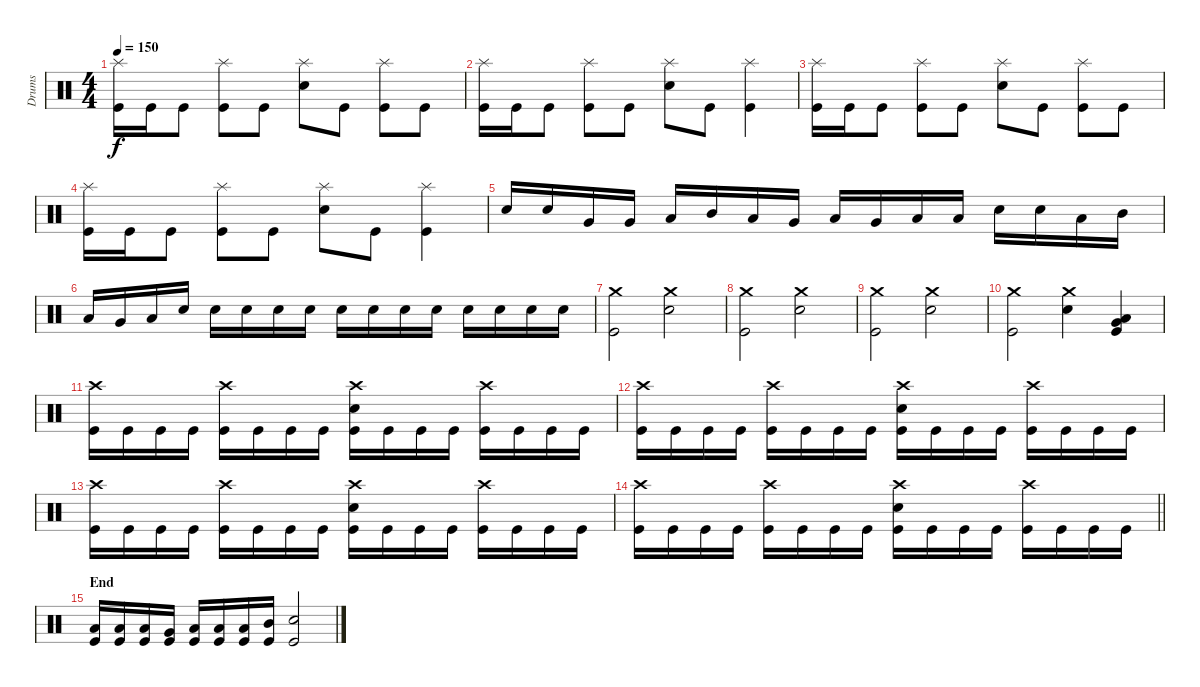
\track ("Drums" "Drums") {instrument percussion}
\staff {score}
\articulation defaults
\ts (4 4)
\tempo 150
\clef neutral
\ks c
("Splash (hit)" "Kick (hit)").16{dy f} "Kick (hit)".16 "Kick (hit)".8 ("Splash (hit)" "Kick (hit)").8 "Kick (hit)".8 ("Splash (hit)" "Snare (hit) 2").8 "Kick (hit)".8 ("Splash (hit)" "Kick (hit)").8 "Kick (hit)".8 |
("Splash (hit)" "Kick (hit)").16 "Kick (hit)".16 "Kick (hit)".8 ("Splash (hit)" "Kick (hit)").8 "Kick (hit)".8 ("Splash (hit)" "Snare (hit) 2").8 "Kick (hit)".8 ("Splash (hit)" "Kick (hit)").4 |
("Splash (hit)" "Kick (hit)").16 "Kick (hit)".16 "Kick (hit)".8 ("Splash (hit)" "Kick (hit)").8 "Kick (hit)".8 ("Splash (hit)" "Snare (hit) 2").8 "Kick (hit)".8 ("Splash (hit)" "Kick (hit)").8 "Kick (hit)".8 |
("Splash (hit)" "Kick (hit)").16 "Kick (hit)".16 "Kick (hit)".8 ("Splash (hit)" "Kick (hit)").8 "Kick (hit)".8 ("Splash (hit)" "Snare (hit) 2").8 "Kick (hit)".8 ("Splash (hit)" "Kick (hit)").4 |
"Snare (hit) 2".16 "Snare (hit) 2".16 "Very Low Tom (hit)".16 "Very Low Tom (hit)".16 "Low Tom (hit)".16 "Mid Tom (hit)".16 "Low Tom (hit)".16 "Very Low Tom (hit)".16 "Low Floor Tom (hit)".16 "Very Low Tom (hit)".16 "Low Tom (hit)".16 "Low Tom (hit)".16 "Snare (hit) 2".16 "Snare (hit) 2".16 "Low Tom (hit)".16 "Mid Tom (hit)".16 |
"Low Tom (hit)".16 "Very Low Tom (hit)".16 "Low Floor Tom (hit)".16 "Snare (hit) 2".16 "Snare (hit) 2".16 "Snare (hit) 2".16 "Snare (hit) 2".16 "Snare (hit) 2".16 "Snare (hit) 2".16 "Snare (hit) 2".16 "Snare (hit) 2".16 "Snare (hit) 2".16 "Snare (hit) 2".16 "Snare (hit) 2".16 "Snare (hit) 2".16 "Snare (hit) 2".16 |
("Crash medium (hit)" "Kick (hit)").2 ("Crash medium (hit)" "Snare (hit) 2").2 |
("Crash medium (hit)" "Kick (hit)").2 ("Crash medium (hit)" "Snare (hit) 2").2 |
("Crash medium (hit)" "Kick (hit)").2 ("Crash medium (hit)" "Snare (hit) 2").2 |
("Crash medium (hit)" "Kick (hit)").2 ("Crash medium (hit)" "Snare (hit) 2").4 ("Low Tom (hit)" "Very Low Tom (hit)" "Kick (hit)").4 |
("Crash high (hit)" "Kick (hit)").16 "Kick (hit)".16 "Kick (hit)".16 "Kick (hit)".16 ("Crash high (hit)" "Kick (hit)").16 "Kick (hit)".16 "Kick (hit)".16 "Kick (hit)".16 ("Crash high (hit)" "Snare (hit) 2" "Kick (hit)").16 "Kick (hit)".16 "Kick (hit)".16 "Kick (hit)".16 ("Crash high (hit)" "Kick (hit)").16 "Kick (hit)".16 "Kick (hit)".16 "Kick (hit)".16 |
("Crash high (hit)" "Kick (hit)").16 "Kick (hit)".16 "Kick (hit)".16 "Kick (hit)".16 ("Crash high (hit)" "Kick (hit)").16 "Kick (hit)".16 "Kick (hit)".16 "Kick (hit)".16 ("Crash high (hit)" "Snare (hit) 2" "Kick (hit)").16 "Kick (hit)".16 "Kick (hit)".16 "Kick (hit)".16 ("Crash high (hit)" "Kick (hit)").16 "Kick (hit)".16 "Kick (hit)".16 "Kick (hit)".16 |
("Crash high (hit)" "Kick (hit)").16 "Kick (hit)".16 "Kick (hit)".16 "Kick (hit)".16 ("Crash high (hit)" "Kick (hit)").16 "Kick (hit)".16 "Kick (hit)".16 "Kick (hit)".16 ("Crash high (hit)" "Snare (hit) 2" "Kick (hit)").16 "Kick (hit)".16 "Kick (hit)".16 "Kick (hit)".16 ("Crash high (hit)" "Kick (hit)").16 "Kick (hit)".16 "Kick (hit)".16 "Kick (hit)".16 |
\barLineRight lightlight
("Crash high (hit)" "Kick (hit)").16 "Kick (hit)".16 "Kick (hit)".16 "Kick (hit)".16 ("Crash high (hit)" "Kick (hit)").16 "Kick (hit)".16 "Kick (hit)".16 "Kick (hit)".16 ("Crash high (hit)" "Snare (hit) 2" "Kick (hit)").16 "Kick (hit)".16 "Kick (hit)".16 "Kick (hit)".16 ("Crash high (hit)" "Kick (hit)").16 "Kick (hit)".16 "Kick (hit)".16 "Kick (hit)".16 |
\section ("" "End")
("Low Tom (hit)" "Kick (hit)").16 ("Low Tom (hit)" "Kick (hit)").16 ("Low Tom (hit)" "Kick (hit)").16 ("Very Low Tom (hit)" "Kick (hit)").16 ("Low Floor Tom (hit)" "Kick (hit)").16 ("Low Floor Tom (hit)" "Kick (hit)").16 ("Low Floor Tom (hit)" "Kick (hit)").16 ("Mid Tom (hit)" "Kick (hit)").16 ("Snare (hit) 2" "Kick (hit)").2
